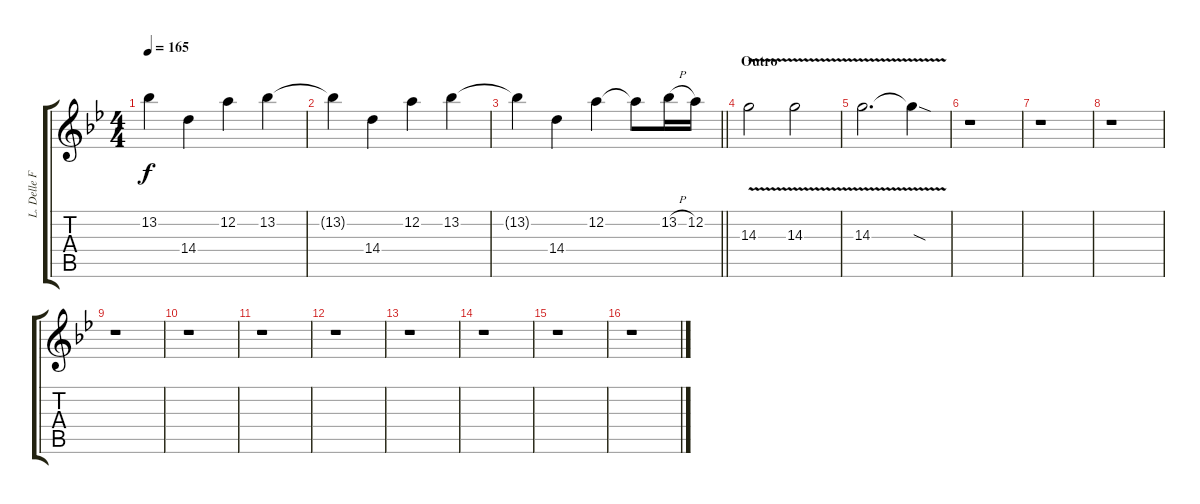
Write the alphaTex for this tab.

\track ("L. Delle Fave (Additional Guitar)" "L. Delle F") {instrument overdrivenguitar}
\staff {score tabs}
\tuning (D4 A3 F3 C3 G2 D2) {hide}
\ts (4 4)
\tempo 165
\clef g2
\ks gminor
13.2{t}.4{dy f} 14.4.4 12.2.4 13.2.4 |
13.2{t}.4 14.4.4 12.2.4 13.2.4 |
\barLineRight lightlight
13.2{t}.4 14.4.4 12.2.4 12.2{t}.8 13.2{h}.16 12.2.16 |
\section ("" "Outro")
14.3{v}.2 14.3{v}.2 |
14.3{v}.2{d} 14.3{sod t}.4 |
r.1 |
r.1 |
r.1 |
r.1 |
r.1 |
r.1 |
r.1 |
r.1 |
r.1 |
r.1 |
r.1
